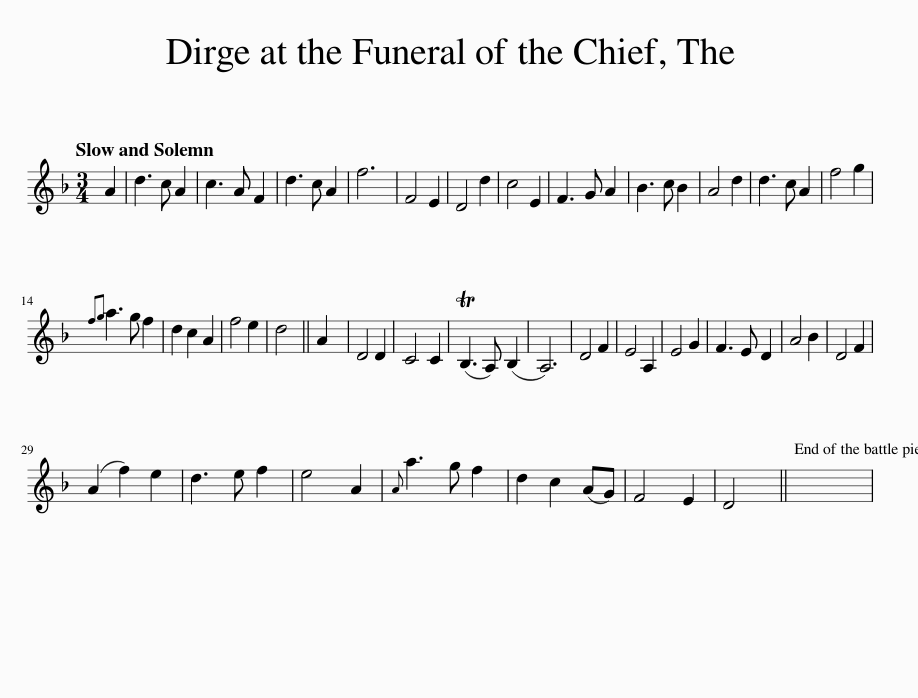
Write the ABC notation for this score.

X:1
L:1/8
Q:1/4=120
M:3/4
I:linebreak $
K:Dmin
V:1 treble
V:1
 A2 | d3 c A2 | c3 A F2 | d3 c A2 | f6 | %5
 F4 E2 | D4 d2 | c4 E2 | F3 G A2 | B3 c B2 | %10
 A4 d2 | d3 c A2 | f4 g2 |${fg} a3 g f2 | d2 c2 A2 | %15
 f4 e2 | d4 || A2 | D4 D2 | C4 C2 | %20
 (TB,3 A,) (B,2 | A,6) | D4 F2 | E4 A,2 | E4 G2 | %25
 F3 E D2 | A4 B2 | D4 F2 |$ (A2 f2) e2 | d3 e f2 | %30
 e4 A2 |{A} a3 g f2 | d2 c2 (AG) | F4 E2 | D4 || %35
 x6 | %36
